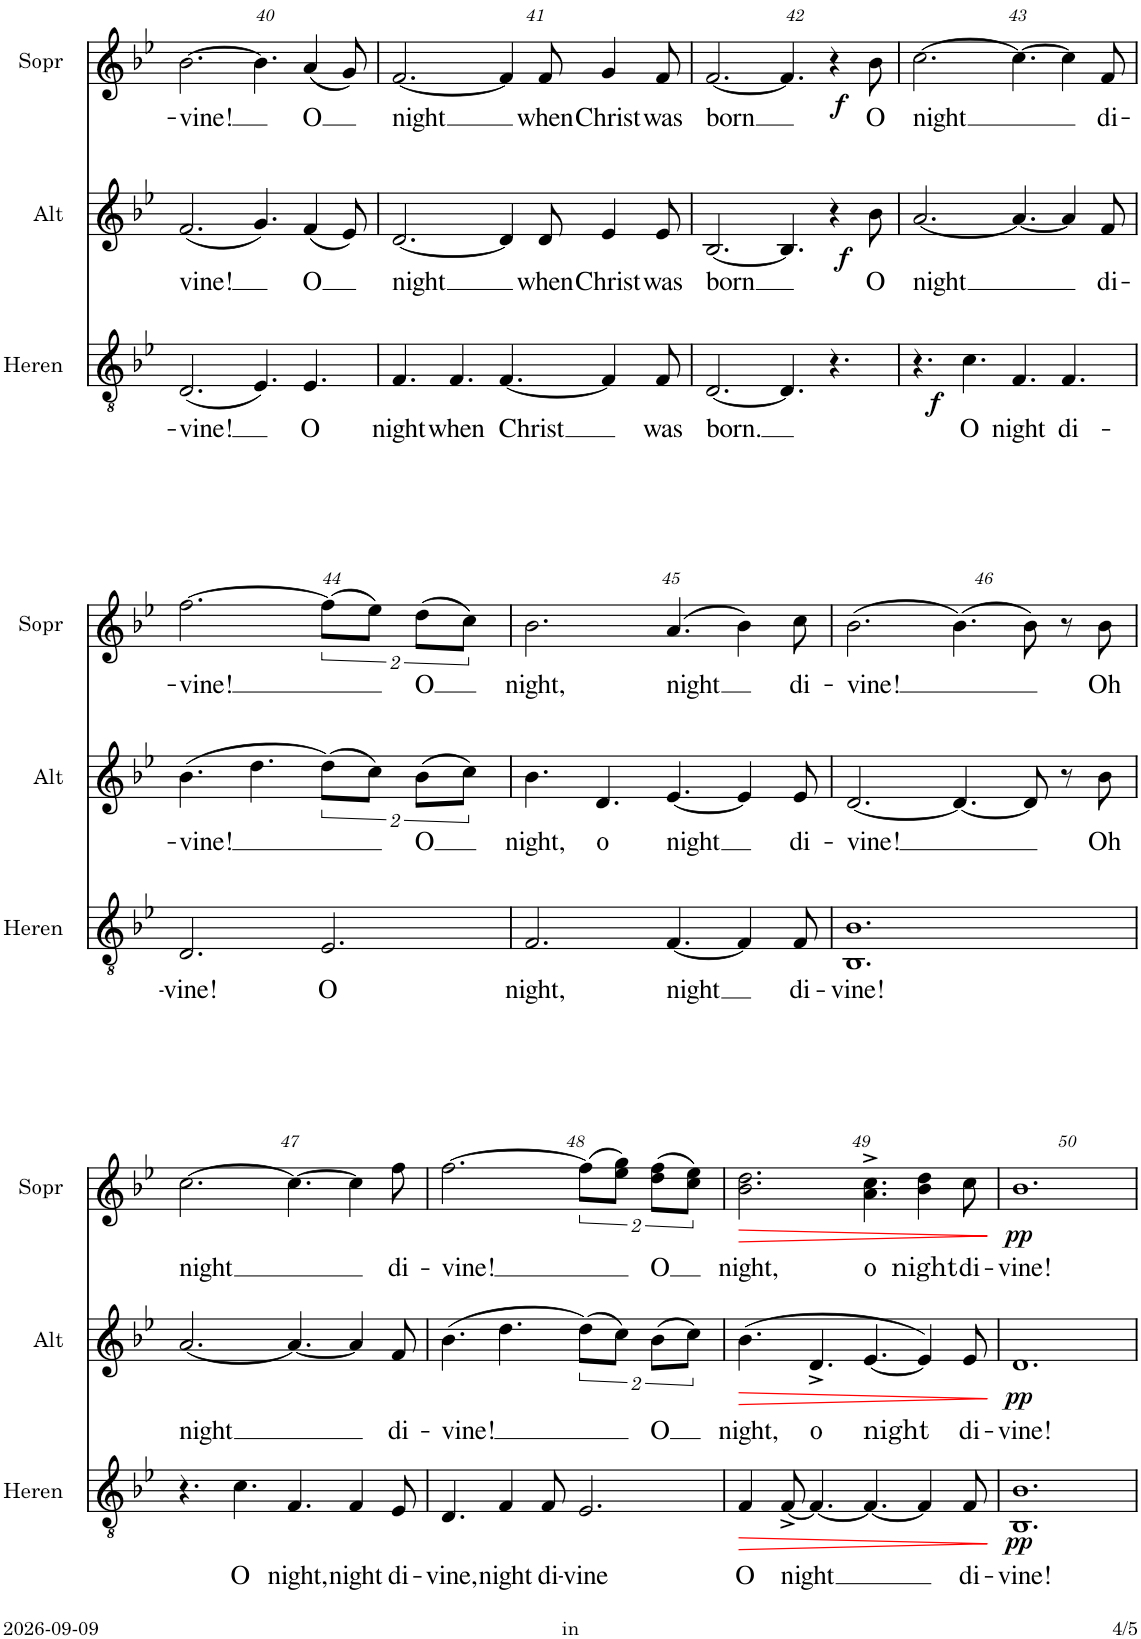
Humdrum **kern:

**kern	**text	**dynam	**kern	**text	**dynam	**kern	**text	**dynam	**kern	**text	**dynam
*part4	*part4	*part4	*part3	*part3	*part3	*part2	*part2	*part2	*part1	*part1	*part1
*staff4	*staff4	*staff4	*staff3	*staff3	*staff3	*staff2	*staff2	*staff2	*staff1	*staff1	*staff1
*I"Bas	*	*	*I"Heren	*	*	*I"Alt	*	*	*I"Sopraan	*	*
*I'Bs.	*	*	*I'Heren	*	*	*I'Alt	*	*	*I'Sopr	*	*
!!LO:PB:g=z
*clefF4	*	*	*clefGv2	*	*	*clefG2	*	*	*clefG2	*	*
*k[b-e-]	*	*	*k[b-e-]	*	*	*k[b-e-]	*	*	*k[b-e-]	*	*
*M12/8	*	*	*M12/8	*	*	*M12/8	*	*	*M12/8	*	*
=40	=40	=40	=40	=40	=40	=40	=40	=40	=40	=40	=40
!	!	!	!	!LO:LY:b	!	!	!LO:LY:b	!	!	!LO:LY:b	!
(2.D	-vine!	.	(2.D/	-vine!	.	(2.f/	-vine!	.	[2.b-\	-vine!	.
4.E-)	.	.	4.E-/)	.	.	4.g/)	.	.	4.b-\]	.	.
!	!	!	!	!LO:LY:b	!	!	!LO:LY:b	!	!	!LO:LY:b	!
4.E-	O	.	4.E-/	O	.	(4f/	O	.	(4a/	O	.
.	.	.	.	.	.	8e-/)	.	.	8g/)	.	.
=41	=41	=41	=41	=41	=41	=41	=41	=41	=41	=41	=41
!	!	!	!	!LO:LY:b	!	!	!LO:LY:b	!	!	!LO:LY:b	!
4.F	night	.	4.F/	night	.	[2.d/	night	.	[2.f/	night	.
!	!	!	!	!LO:LY:b	!	!	!	!	!	!	!
4.F	when	.	4.F/	when	.	.	.	.	.	.	.
!	!	!	!	!LO:LY:b	!	!	!	!	!	!	!
[4.F	Christ	.	[4.F/	Christ	.	4d/]	.	.	4f/]	.	.
!	!	!	!	!	!	!	!LO:LY:b	!	!	!LO:LY:b	!
.	.	.	.	.	.	8d/	when	.	8f/	when	.
!	!	!	!	!	!	!	!LO:LY:b	!	!	!LO:LY:b	!
4F]	.	.	4F/]	.	.	4e-/	Christ	.	4g/	Christ	.
!	!	!	!	!LO:LY:b	!	!	!LO:LY:b	!	!	!LO:LY:b	!
8F	was	.	8F/	was	.	8e-/	was	.	8f/	was	.
=42	=42	=42	=42	=42	=42	=42	=42	=42	=42	=42	=42
!	!	!	!	!LO:LY:b	!	!	!LO:LY:b	!	!	!LO:LY:b	!
[2.D	born.	.	[2.D/	born.	.	[2.B-/	born	.	[2.f/	born	.
4.D]	.	.	4.D/]	.	.	4.B-/]	.	.	4.f/]	.	.
!LO:N:vis=4	!	!	!	!	!	!	!	!	!	!	!
4.r	.	.	4.r	.	.	4r	.	.	4r	.	.
!	!	!	!	!	!	!	!LO:LY:b	!LO:DY:b	!	!LO:LY:b	!LO:DY:b
.	.	.	.	.	.	8b-\	O	f	8b-\	O	f
=43	=43	=43	=43	=43	=43	=43	=43	=43	=43	=43	=43
!LO:N:vis=4	!	!	!	!	!	!	!LO:LY:b	!	!	!LO:LY:b	!
4.r	.	.	4.r	.	.	[2.a/	night	.	[2.cc\	night	.
!	!	!	!	!LO:LY:b	!LO:DY:b	!	!	!	!	!	!
4.c	O	.	4.c\	O	f	.	.	.	.	.	.
!	!	!	!	!LO:LY:b	!	!	!	!	!	!	!
4.F	night	.	4.F/	night	.	4.a/_	.	.	4.cc\_	.	.
!	!	!	!	!LO:LY:b	!	!	!	!	!	!	!
4.F	di-	.	4.F/	di-	.	4a/]	.	.	4cc\]	.	.
!	!	!	!	!	!	!	!LO:LY:b	!	!	!LO:LY:b	!
.	.	.	.	.	.	8f/	di-	.	8f/	di-	.
!!LO:LB:g=z
=44	=44	=44	=44	=44	=44	=44	=44	=44	=44	=44	=44
!	!	!	!	!LO:LY:b	!	!	!LO:LY:b	!	!	!LO:LY:b	!
2.D	-vine!	.	2.D/	-vine!	.	(4.b-\	-vine!	.	[2.ff\	-vine!	.
.	.	.	.	.	.	4.dd\	.	.	.	.	.
!	!	!	!	!LO:LY:b	!	!	!	!	!	!	!
2.E-	O	.	2.E-/	O	.	(16%3dd\L)	.	.	(16%3ff\L]	.	.
.	.	.	.	.	.	16%3cc\J)	.	.	16%3ee-\J)	.	.
!	!	!	!	!	!	!	!LO:LY:b	!	!	!LO:LY:b	!
.	.	.	.	.	.	(16%3b-\L	O	.	(16%3dd\L	O	.
.	.	.	.	.	.	16%3cc\J)	.	.	16%3cc\J)	.	.
=45	=45	=45	=45	=45	=45	=45	=45	=45	=45	=45	=45
!	!	!	!	!LO:LY:b	!	!	!LO:LY:b	!	!	!LO:LY:b	!
2.F	night,	.	2.F/	night,	.	4.b-\	night,	.	2.b-\	night,	.
!	!	!	!	!	!	!	!LO:LY:b	!	!	!	!
.	.	.	.	.	.	4.d/	o	.	.	.	.
!	!	!	!	!LO:LY:b	!	!	!LO:LY:b	!	!	!LO:LY:b	!
[4.F	night	.	[4.F/	night	.	[4.e-/	night	.	(4.a/	night	.
4F]	.	.	4F/]	.	.	4e-/]	.	.	4b-\)	.	.
!	!	!	!	!LO:LY:b	!	!	!LO:LY:b	!	!	!LO:LY:b	!
8F	di-	.	8F/	di-	.	8e-/	di-	.	8cc\	di-	.
=46	=46	=46	=46	=46	=46	=46	=46	=46	=46	=46	=46
!	!	!	!	!LO:LY:b	!	!	!LO:LY:b	!	!	!LO:LY:b	!
1.BB-	vine!	.	1.BB- 1.B-	vine!	.	[2.d/	vine!	.	(2.b-\	vine!	.
.	.	.	.	.	.	4.d/_	.	.	(4.b-\)	.	.
.	.	.	.	.	.	8d/]	.	.	8b-\)	.	.
.	.	.	.	.	.	8r	.	.	8r	.	.
!	!	!	!	!	!	!	!LO:LY:b	!	!	!LO:LY:b	!
.	.	.	.	.	.	8b-\	Oh	.	8b-\	Oh	.
!!LO:LB:g=z
=47	=47	=47	=47	=47	=47	=47	=47	=47	=47	=47	=47
!LO:N:vis=4	!	!	!	!	!	!	!LO:LY:b	!	!	!LO:LY:b	!
4.r	.	.	4.r	.	.	[2.a/	night	.	[2.cc\	night	.
!	!	!	!	!LO:LY:b	!	!	!	!	!	!	!
4.c	O	.	4.c\	O	.	.	.	.	.	.	.
!	!	!	!	!LO:LY:b	!	!	!	!	!	!	!
4.F	night,	.	4.F/	night,	.	4.a/_	.	.	4.cc\_	.	.
!	!	!	!	!LO:LY:b	!	!	!	!	!	!	!
4F	night	.	4F/	night	.	4a/]	.	.	4cc\]	.	.
!	!	!	!	!LO:LY:b	!	!	!LO:LY:b	!	!	!LO:LY:b	!
8E-	di-	.	8E-/	di-	.	8f/	di-	.	8ff\	di-	.
=48	=48	=48	=48	=48	=48	=48	=48	=48	=48	=48	=48
!	!	!	!	!LO:LY:b	!	!	!LO:LY:b	!	!	!LO:LY:b	!
4.D	-vine,	.	4.D/	-vine,	.	(4.b-\	-vine!	.	[2.ff\	-vine!	.
!	!	!	!	!LO:LY:b	!	!	!	!	!	!	!
4F	night	.	4F/	night	.	4.dd\	.	.	.	.	.
!	!	!	!	!LO:LY:b	!	!	!	!	!	!	!
8F	di-	.	8F/	di-	.	.	.	.	.	.	.
!	!	!	!	!LO:LY:b	!	!	!	!	!	!	!
2.E-	-vine	.	2.E-/	-vine	.	(16%3dd\L)	.	.	(16%3ff\L]	.	.
.	.	.	.	.	.	16%3cc\J)	.	.	16%3ee-\ 16%3gg\J)	.	.
!	!	!	!	!	!	!	!LO:LY:b	!	!	!LO:LY:b	!
.	.	.	.	.	.	(16%3b-\L	O	.	(16%3dd\ 16%3ff\L	O	.
.	.	.	.	.	.	16%3cc\J)	.	.	16%3cc\ 16%3ee-\J)	.	.
=49	=49	=49	=49	=49	=49	=49	=49	=49	=49	=49	=49
!	!	!LO:HP:b	!	!LO:LY:b	!LO:HP:b	!	!LO:LY:b	!LO:HP:b	!	!LO:LY:b	!LO:HP:b
4F	O	>	4F/	O	>	(4.b-\	night,	>	2.b-\ 2.dd\	night,	>
!	!	!	!	!LO:LY:b	!	!	!	!	!	!	!
[8F^	night	.	[8F^/	night	.	.	.	.	.	.	.
!	!	!	!	!	!	!	!LO:LY:b	!	!	!	!
4.F_	.	.	4.F/_	.	.	4.d^/	o	.	.	.	.
!	!	!	!	!	!	!	!LO:LY:b	!	!	!LO:LY:b	!
4.F_	.	.	4.F/_	.	.	[4.e-/	night	.	4.a\^ 4.cc\^	o	.
!	!	!	!	!	!	!	!	!	!	!LO:LY:b	!
4F]	.	.	4F/]	.	.	4e-/])	.	.	4b-\ 4dd\	night	.
!	!	!	!	!LO:LY:b	!	!	!LO:LY:b	!	!	!LO:LY:b	!
8F	di-	.	8F/	di-	.	8e-/	di-	.	8cc\	di-	.
.	.	]	.	.	]	.	.	]	.	.	]
=50	=50	=50	=50	=50	=50	=50	=50	=50	=50	=50	=50
!	!	!LO:DY:b	!	!LO:LY:b	!LO:DY:b	!	!LO:LY:b	!LO:DY:b	!	!LO:LY:b	!LO:DY:b
1.BB-	-vine!	pp	1.BB- 1.B-	-vine!	pp	1.d	-vine!	pp	1.b-	-vine!	pp
=	=	=	=	=	=	=	=	=	=	=	=
*-	*-	*-	*-	*-	*-	*-	*-	*-	*-	*-	*-
